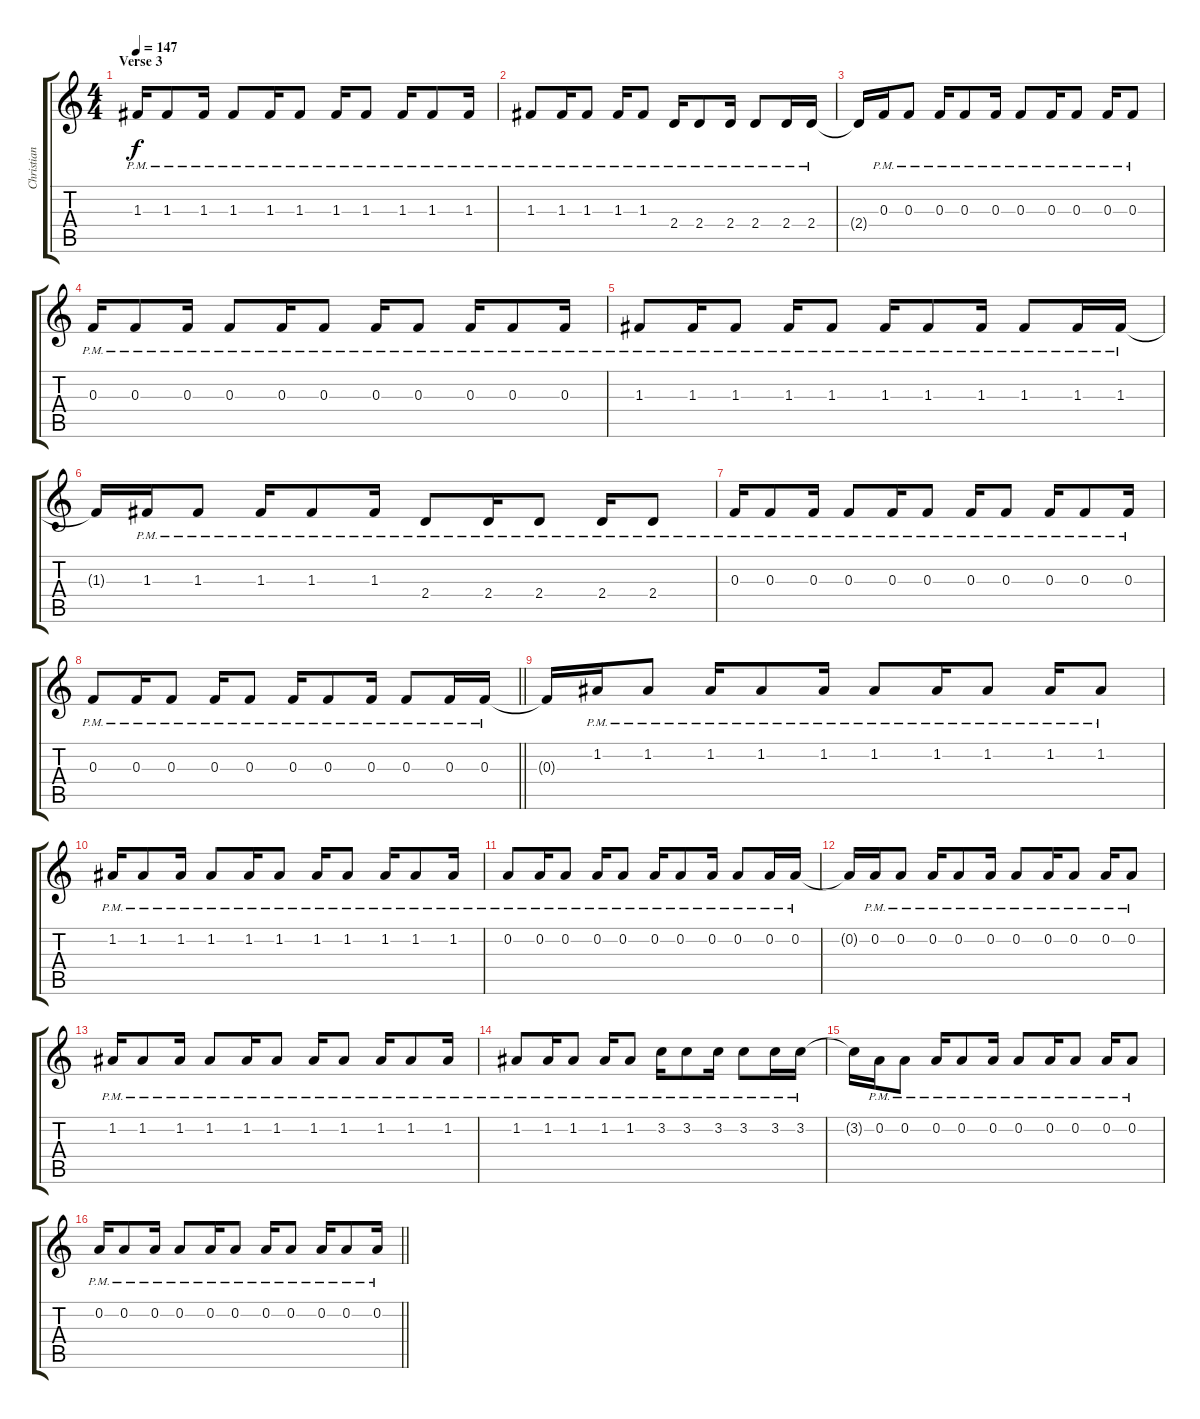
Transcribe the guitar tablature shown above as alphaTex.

\track ("Christian Andreu - LEAD GUITAR" "Christian ") {instrument overdrivenguitar}
\staff {score tabs}
\tuning (D4 A3 F3 C3 G2 D2) {hide}
\ts (4 4)
\section ("" "Verse 3")
\tempo 147
\clef g2
\ks c
1.3{pm}.16{dy f} 1.3{pm}.8 1.3{pm}.16 1.3{pm}.8 1.3{pm}.16 1.3{pm}.8 1.3{pm}.16 1.3{pm}.8 1.3{pm}.16 1.3{pm}.8 1.3{pm}.16 |
1.3{pm}.8 1.3{pm}.16 1.3{pm}.8 1.3{pm}.16 1.3{pm}.8 2.4{pm}.16 2.4{pm}.8 2.4{pm}.16 2.4{pm}.8 2.4{pm}.16 2.4{pm}.16 |
2.4{t}.16 0.3{pm}.16 0.3{pm}.8 0.3{pm}.16 0.3{pm}.8 0.3{pm}.16 0.3{pm}.8 0.3{pm}.16 0.3{pm}.8 0.3{pm}.16 0.3{pm}.8 |
0.3{pm}.16 0.3{pm}.8 0.3{pm}.16 0.3{pm}.8 0.3{pm}.16 0.3{pm}.8 0.3{pm}.16 0.3{pm}.8 0.3{pm}.16 0.3{pm}.8 0.3{pm}.16 |
1.3{pm}.8 1.3{pm}.16 1.3{pm}.8 1.3{pm}.16 1.3{pm}.8 1.3{pm}.16 1.3{pm}.8 1.3{pm}.16 1.3{pm}.8 1.3{pm}.16 1.3{pm}.16 |
1.3{t}.16 1.3{pm}.16 1.3{pm}.8 1.3{pm}.16 1.3{pm}.8 1.3{pm}.16 2.4{pm}.8 2.4{pm}.16 2.4{pm}.8 2.4{pm}.16 2.4{pm}.8 |
0.3{pm}.16 0.3{pm}.8 0.3{pm}.16 0.3{pm}.8 0.3{pm}.16 0.3{pm}.8 0.3{pm}.16 0.3{pm}.8 0.3{pm}.16 0.3{pm}.8 0.3{pm}.16 |
\barLineRight lightlight
0.3{pm}.8 0.3{pm}.16 0.3{pm}.8 0.3{pm}.16 0.3{pm}.8 0.3{pm}.16 0.3{pm}.8 0.3{pm}.16 0.3{pm}.8 0.3{pm}.16 0.3{pm}.16 |
\section ("" "")
0.3{t}.16 1.2{pm}.16 1.2{pm}.8 1.2{pm}.16 1.2{pm}.8 1.2{pm}.16 1.2{pm}.8 1.2{pm}.16 1.2{pm}.8 1.2{pm}.16 1.2{pm}.8 |
1.2{pm}.16 1.2{pm}.8 1.2{pm}.16 1.2{pm}.8 1.2{pm}.16 1.2{pm}.8 1.2{pm}.16 1.2{pm}.8 1.2{pm}.16 1.2{pm}.8 1.2{pm}.16 |
0.2{pm}.8 0.2{pm}.16 0.2{pm}.8 0.2{pm}.16 0.2{pm}.8 0.2{pm}.16 0.2{pm}.8 0.2{pm}.16 0.2{pm}.8 0.2{pm}.16 0.2{pm}.16 |
0.2{t}.16 0.2{pm}.16 0.2{pm}.8 0.2{pm}.16 0.2{pm}.8 0.2{pm}.16 0.2{pm}.8 0.2{pm}.16 0.2{pm}.8 0.2{pm}.16 0.2{pm}.8 |
1.2{pm}.16 1.2{pm}.8 1.2{pm}.16 1.2{pm}.8 1.2{pm}.16 1.2{pm}.8 1.2{pm}.16 1.2{pm}.8 1.2{pm}.16 1.2{pm}.8 1.2{pm}.16 |
1.2{pm}.8 1.2{pm}.16 1.2{pm}.8 1.2{pm}.16 1.2{pm}.8 3.2{pm}.16 3.2{pm}.8 3.2{pm}.16 3.2{pm}.8 3.2{pm}.16 3.2{pm}.16 |
3.2{t}.16 0.2{pm}.16 0.2{pm}.8 0.2{pm}.16 0.2{pm}.8 0.2{pm}.16 0.2{pm}.8 0.2{pm}.16 0.2{pm}.8 0.2{pm}.16 0.2{pm}.8 |
\barLineRight lightlight
0.2{pm}.16 0.2{pm}.8 0.2{pm}.16 0.2{pm}.8 0.2{pm}.16 0.2{pm}.8 0.2{pm}.16 0.2{pm}.8 0.2{pm}.16 0.2{pm}.8 0.2{pm}.16
